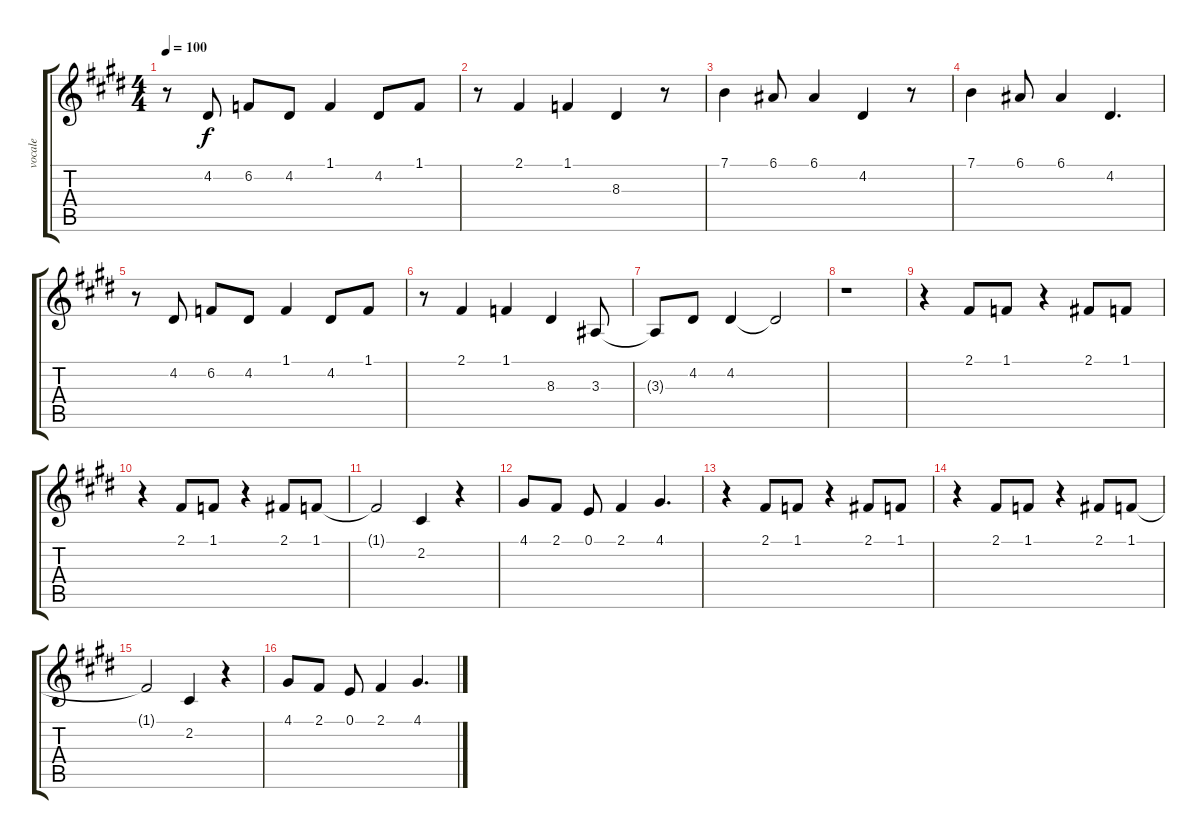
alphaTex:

\track ("vocale" "vocale") {instrument choiraahs}
\staff {score tabs}
\tuning (E4 B3 G3 D3 A2 E2) {hide}
\ts (4 4)
\tempo 100
\clef g2
\ks e
r.8{dy f} 4.2.8 6.2.8 4.2.8 1.1.4 4.2.8 1.1.8 |
r.8 2.1.4 1.1.4 8.3.4 r.8 |
7.1.4 6.1.8 6.1.4 4.2.4 r.8 |
7.1.4 6.1.8 6.1.4 4.2.4{d} |
r.8 4.2.8 6.2.8 4.2.8 1.1.4 4.2.8 1.1.8 |
r.8 2.1.4 1.1.4 8.3.4 3.3.8 |
3.3{t}.8 4.2.8 4.2.4 4.2{t}.2 |
r.1 |
r.4 2.1.8 1.1.8 r.4 2.1.8 1.1.8 |
r.4 2.1.8 1.1.8 r.4 2.1.8 1.1.8 |
1.1{t}.2 2.2.4 r.4 |
4.1.8 2.1.8 0.1.8 2.1.4 4.1.4{d} |
r.4 2.1.8 1.1.8 r.4 2.1.8 1.1.8 |
r.4 2.1.8 1.1.8 r.4 2.1.8 1.1.8 |
1.1{t}.2 2.2.4 r.4 |
4.1.8 2.1.8 0.1.8 2.1.4 4.1.4{d}
